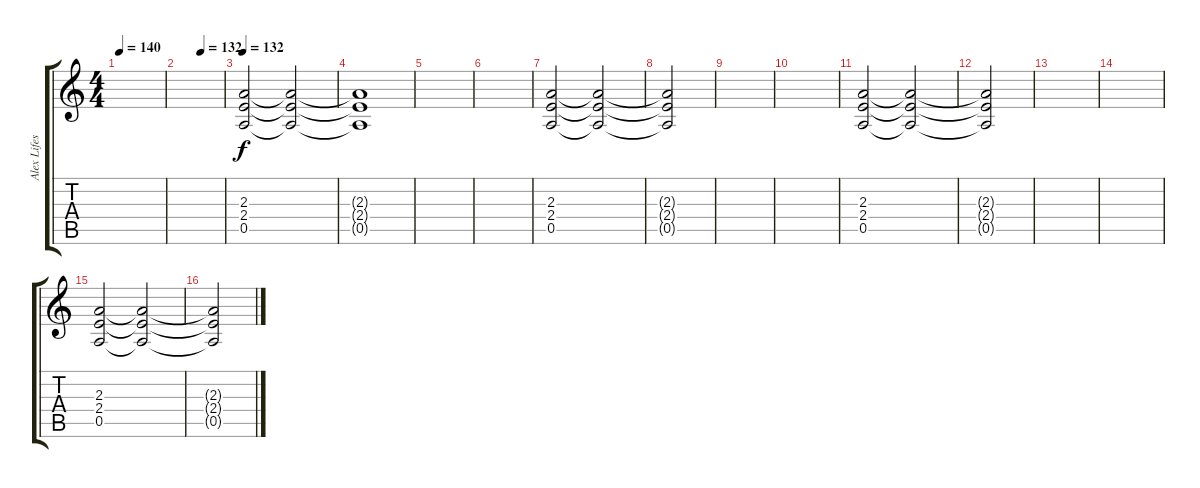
\track ("Alex Lifeson, Guitarra" "Alex Lifes") {instrument electricguitarmuted}
\staff {score tabs}
\tuning (E4 B3 G3 D3 A2 E2) {hide}
\ts (4 4)
\tempo 140
\clef g2
\ks c
|
\tempo (132 0.5)
|
\tempo 132
(2.3 2.4 0.5).2{instrument distortionguitar} (2.3{t} 2.4{t} 0.5{t}).2 |
(2.3{t} 2.4{t} 0.5{t}).1{volume 2} |
|
|
(2.3 2.4 0.5).2 (2.3{t} 2.4{t} 0.5{t}).2{volume 2} |
(2.3{t} 2.4{t} 0.5{t}).2 |
|
|
(2.3 2.4 0.5).2 (2.3{t} 2.4{t} 0.5{t}).2{volume 2} |
(2.3{t} 2.4{t} 0.5{t}).2 |
|
|
(2.3 2.4 0.5).2 (2.3{t} 2.4{t} 0.5{t}).2{volume 2} |
(2.3{t} 2.4{t} 0.5{t}).2
